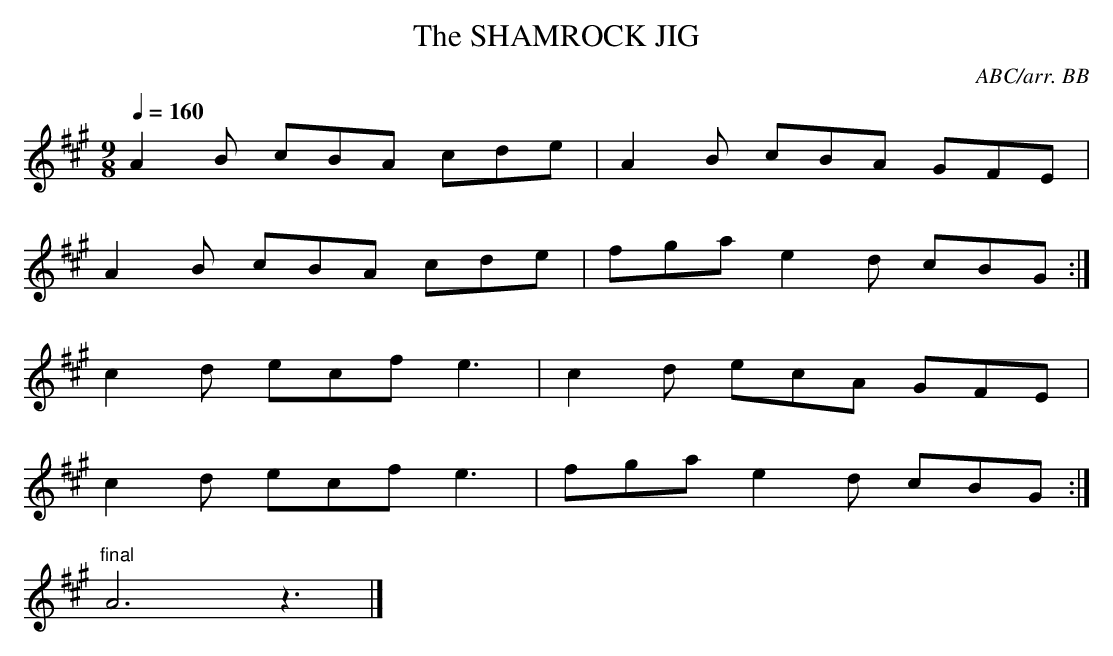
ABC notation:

X:1
T:SHAMROCK JIG, The
C:ABC/arr. BB
L:1/8
Q:1/4=160
M:9/8
K:A
A2B cBA cde|A2B cBA GFE|
A2B cBA cde|fga e2d cBG:|
c2d ecf e3|c2d ecA GFE|
c2d ecf e3|fga e2d cBG:|
"final"A6z3|]
